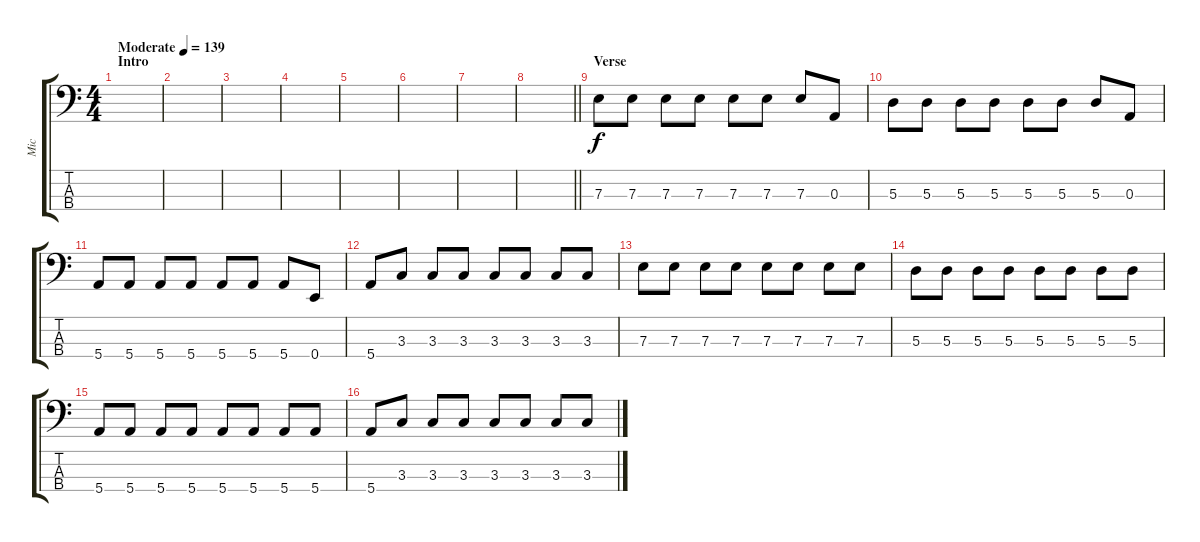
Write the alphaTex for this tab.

\track ("Mic" "Mic") {instrument electricbassfinger}
\staff {score tabs}
\tuning (G2 D2 A1 E1) {hide}
\ts (4 4)
\section ("" "Intro")
\tempo (139 "Moderate")
\clef f4
\ks c
|
|
|
|
|
|
|
\barLineRight lightlight
|
\section ("" "Verse")
7.3.8 7.3.8 7.3.8 7.3.8 7.3.8 7.3.8 7.3.8 0.3.8 |
5.3.8 5.3.8 5.3.8 5.3.8 5.3.8 5.3.8 5.3.8 0.3.8 |
5.4.8 5.4.8 5.4.8 5.4.8 5.4.8 5.4.8 5.4.8 0.4.8 |
5.4.8 3.3.8 3.3.8 3.3.8 3.3.8 3.3.8 3.3.8 3.3.8 |
7.3.8 7.3.8 7.3.8 7.3.8 7.3.8 7.3.8 7.3.8 7.3.8 |
5.3.8 5.3.8 5.3.8 5.3.8 5.3.8 5.3.8 5.3.8 5.3.8 |
5.4.8 5.4.8 5.4.8 5.4.8 5.4.8 5.4.8 5.4.8 5.4.8 |
5.4.8 3.3.8 3.3.8 3.3.8 3.3.8 3.3.8 3.3.8 3.3.8
